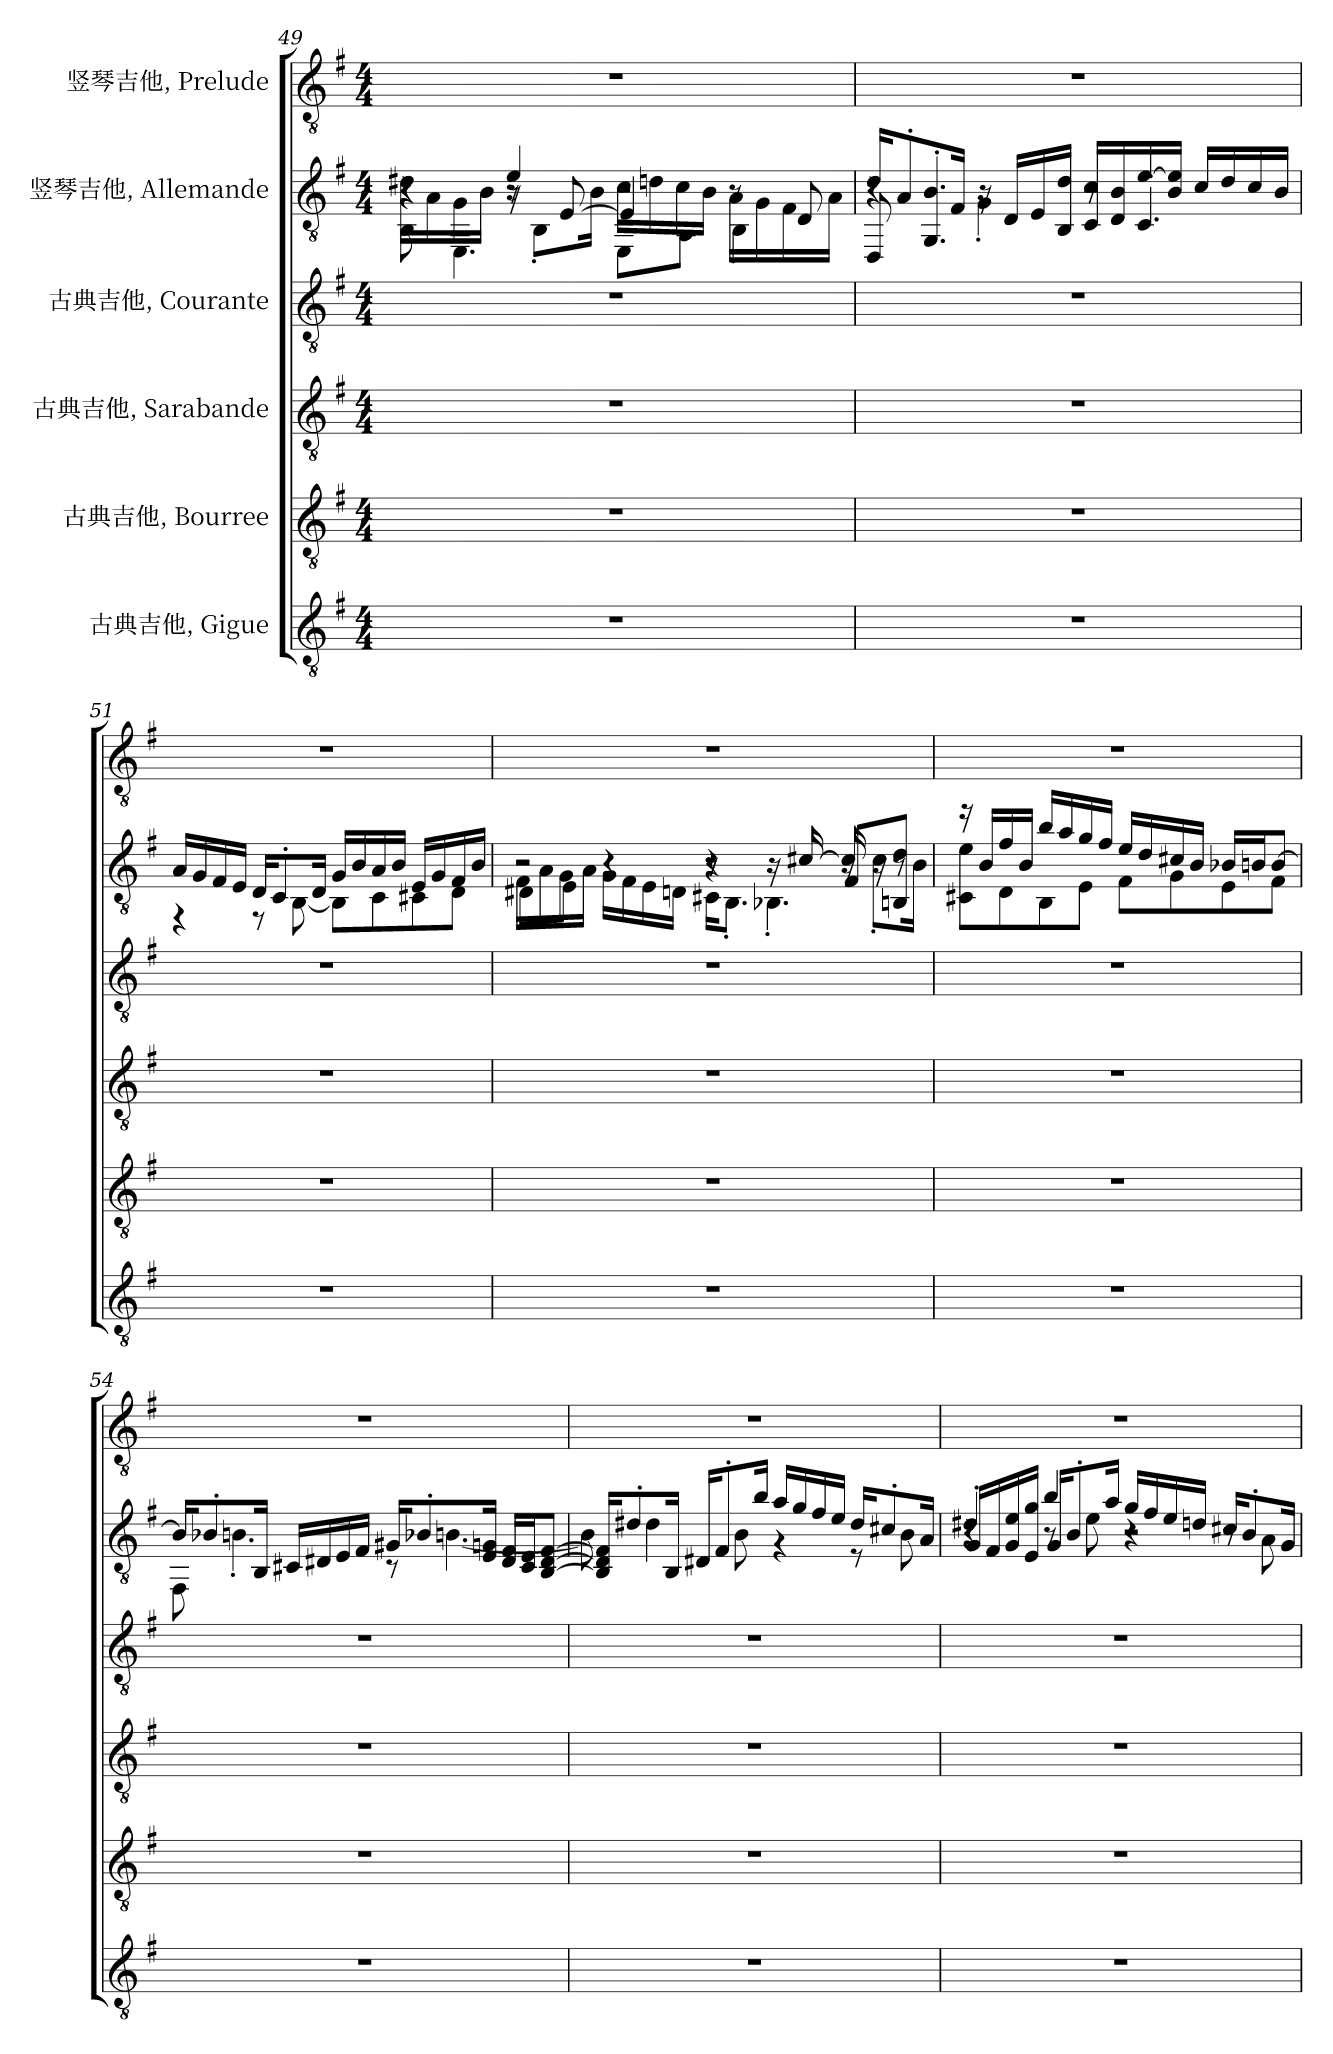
**kern	**kern	**kern	**kern	**kern	**kern
*part6	*part5	*part4	*part3	*part2	*part1
*staff6	*staff5	*staff4	*staff3	*staff2	*staff1
*I"古典吉他, Gigue	*I"古典吉他, Bourree	*I"古典吉他, Sarabande	*I"古典吉他, Courante	*I"竖琴吉他, Allemande	*I"竖琴吉他, Prelude
*clefGv2	*clefGv2	*clefGv2	*clefGv2	*clefGv2	*clefGv2
*k[f#]	*k[f#]	*k[f#]	*k[f#]	*k[f#]	*k[f#]
*M4/4	*M4/4	*M4/4	*M4/4	*M4/4	*M4/4
=49	=49	=49	=49	=49	=49
*	*	*	*	*^	*
*	*	*	*	*	*^	*
*	*	*	*	*	*	*^	*
1r	1r	1r	1r	4r	16d#X\LL	4r	8BB\	1r
.	.	.	.	.	16A\	.	.	.
.	.	.	.	.	16G\	.	4.EE\	.
.	.	.	.	.	16B\JJ	.	.	.
.	.	.	.	4e/	16r	8r	.	.
.	.	.	.	.	8BB'\L	.	.	.
.	.	.	.	.	.	[8E/	.	.
.	.	.	.	.	16B\Jk	.	.	.
.	.	.	.	2r	16c\LL	4E/]	8EE\L	.
.	.	.	.	.	16dn\	.	.	.
.	.	.	.	.	16c\	.	8AA\J	.
.	.	.	.	.	16B\JJ	.	.	.
.	.	.	.	.	16A\LL	8r	4BB'\	.
.	.	.	.	.	16G\	.	.	.
.	.	.	.	.	16F#\	8D/	.	.
.	.	.	.	.	16A\JJ	.	.	.
*	*	*	*	*	*	*v	*v	*
!!LO:PB:g=z
=50	=50	=50	=50	=50	=50	=50	=50
1r	1r	1r	1r	16d/KL	4r	8DD/	1r
.	.	.	.	8A'/	.	.	.
.	.	.	.	.	.	4.GG/' 4.B/'	.
.	.	.	.	16F#/Jk	.	.	.
.	.	.	.	16r	4G'\	.	.
.	.	.	.	16D/LL	.	.	.
.	.	.	.	16E/	.	.	.
.	.	.	.	16BB/ 16d/JJ	.	.	.
.	.	.	.	16C/ 16c/LL	2r	8r	.
.	.	.	.	16D/ 16B/	.	.	.
.	.	.	.	[16e/	.	4.C'/	.
.	.	.	.	16B/ 16e/]JJ	.	.	.
.	.	.	.	16c/LL	.	.	.
.	.	.	.	16d/	.	.	.
.	.	.	.	16c/	.	.	.
.	.	.	.	16B/JJ	.	.	.
*	*	*	*	*	*v	*v	*
=51	=51	=51	=51	=51	=51	=51
1r	1r	1r	1r	16A/LL	4r	1r
.	.	.	.	16G/	.	.
.	.	.	.	16F#/	.	.
.	.	.	.	16E/JJ	.	.
.	.	.	.	16D/KL	8r	.
.	.	.	.	8C'/	.	.
.	.	.	.	.	[8BB\	.
.	.	.	.	16D/Jk	.	.
.	.	.	.	16G/LL	8BB\L]	.
.	.	.	.	16B/	.	.
.	.	.	.	16A/	8C\	.
.	.	.	.	16B/JJ	.	.
.	.	.	.	16E/LL	8C#X\	.
.	.	.	.	16G/	.	.
.	.	.	.	16F#/	8D\J	.
.	.	.	.	16B/JJ	.	.
!!LO:LB:g=z
=52	=52	=52	=52	=52	=52	=52
*	*	*	*	*^	*^	*
1r	1r	1r	1r	2r	16F#\LL	2r	8D#X\L	1r
.	.	.	.	.	16A\	.	.	.
.	.	.	.	.	16G\	.	8E\J	.
.	.	.	.	.	16A\JJ	.	.	.
.	.	.	.	.	16G\LL	.	4r	.
.	.	.	.	.	16F#\	.	.	.
.	.	.	.	.	16E\	.	.	.
.	.	.	.	.	16Dn\JJ	.	.	.
.	.	.	.	8r	16C#X\KL	4r	8r	.
.	.	.	.	.	8.BB'\J	.	.	.
.	.	.	.	16r	.	.	4.BB-X'\	.
.	.	.	.	[16c#X/	.	.	.	.
.	.	.	.	16c#/]	16r	8F#/L	.	.
.	.	.	.	16r	8c#'\L	.	.	.
.	.	.	.	8r	.	8BBn/ 8d/J	.	.
.	.	.	.	.	16B\Jk	.	.	.
*	*	*	*	*	*v	*v	*v	*
=53	=53	=53	=53	=53	=53	=53
1r	1r	1r	1r	16r	8C#X\ 8e\L	1r
.	.	.	.	16B/LL	.	.
.	.	.	.	16f#/	8D\	.
.	.	.	.	16B/JJ	.	.
.	.	.	.	16b/LL	8BB\	.
.	.	.	.	16a/	.	.
.	.	.	.	16g/	8E\J	.
.	.	.	.	16f#/JJ	.	.
.	.	.	.	16e/LL	8F#\L	.
.	.	.	.	16d/	.	.
.	.	.	.	16c#X/	8G\	.
.	.	.	.	16B/JJ	.	.
.	.	.	.	16B-X/LL	8E\	.
.	.	.	.	16Bn/J	.	.
.	.	.	.	[8B/J	8F#\J	.
!!LO:PB:g=z
=54	=54	=54	=54	=54	=54	=54
1r	1r	1r	1r	16B/KL]	8FF#\	1r
.	.	.	.	8B-X'/	.	.
.	.	.	.	.	4.Bn'\	.
.	.	.	.	16BB/Jk	.	.
.	.	.	.	16C#X/LL	.	.
.	.	.	.	16D#X/	.	.
.	.	.	.	16E/	.	.
.	.	.	.	16F#/JJ	.	.
.	.	.	.	16G#X/KL	8r	.
.	.	.	.	8B-X'/	.	.
.	.	.	.	.	[4.Bn\	.
.	.	.	.	16E/ 16Gn/Jk	.	.
.	.	.	.	16D#/ 16F#/LL	.	.
.	.	.	.	16C#/ 16E/J	.	.
.	.	.	.	[8BB/ [8D#/ [8F#/J	.	.
=55	=55	=55	=55	=55	=55	=55
1r	1r	1r	1r	16BB/] 16D#/] 16F#/]KL	8B\]	1r
.	.	.	.	8d#X'/	.	.
.	.	.	.	.	4d#\	.
.	.	.	.	16BB/Jk	.	.
.	.	.	.	16D#X/KL	.	.
.	.	.	.	8F#'/	.	.
.	.	.	.	.	8B\	.
.	.	.	.	16b/Jk	.	.
.	.	.	.	16a/LL	4r	.
.	.	.	.	16g/	.	.
.	.	.	.	16f#/	.	.
.	.	.	.	16e/JJ	.	.
.	.	.	.	16d#/KL	8r	.
.	.	.	.	8c#X'/	.	.
.	.	.	.	.	8B\	.
.	.	.	.	16A/Jk	.	.
!!LO:LB:g=z
=56	=56	=56	=56	=56	=56	=56
*	*	*	*	*	*^	*
1r	1r	1r	1r	4d#X'/	4r	16G/LL	1r
.	.	.	.	.	.	16F#/	.
.	.	.	.	.	.	16G/ 16e/	.
.	.	.	.	.	.	16E/ 16g/JJ	.
.	.	.	.	4b/	8r	16G/KL	.
.	.	.	.	.	.	8B'/	.
.	.	.	.	.	8e\	.	.
.	.	.	.	.	.	16a/Jk	.
.	.	.	.	2r	4r	16g/LL	.
.	.	.	.	.	.	16f#/	.
.	.	.	.	.	.	16e/	.
.	.	.	.	.	.	16dn/JJ	.
.	.	.	.	.	8r	16c#X/KL	.
.	.	.	.	.	.	8B'/	.
.	.	.	.	.	8A\	.	.
.	.	.	.	.	.	16G/Jk	.
*	*	*	*	*v	*v	*v	*
=	=	=	=	=	=
*-	*-	*-	*-	*-	*-
